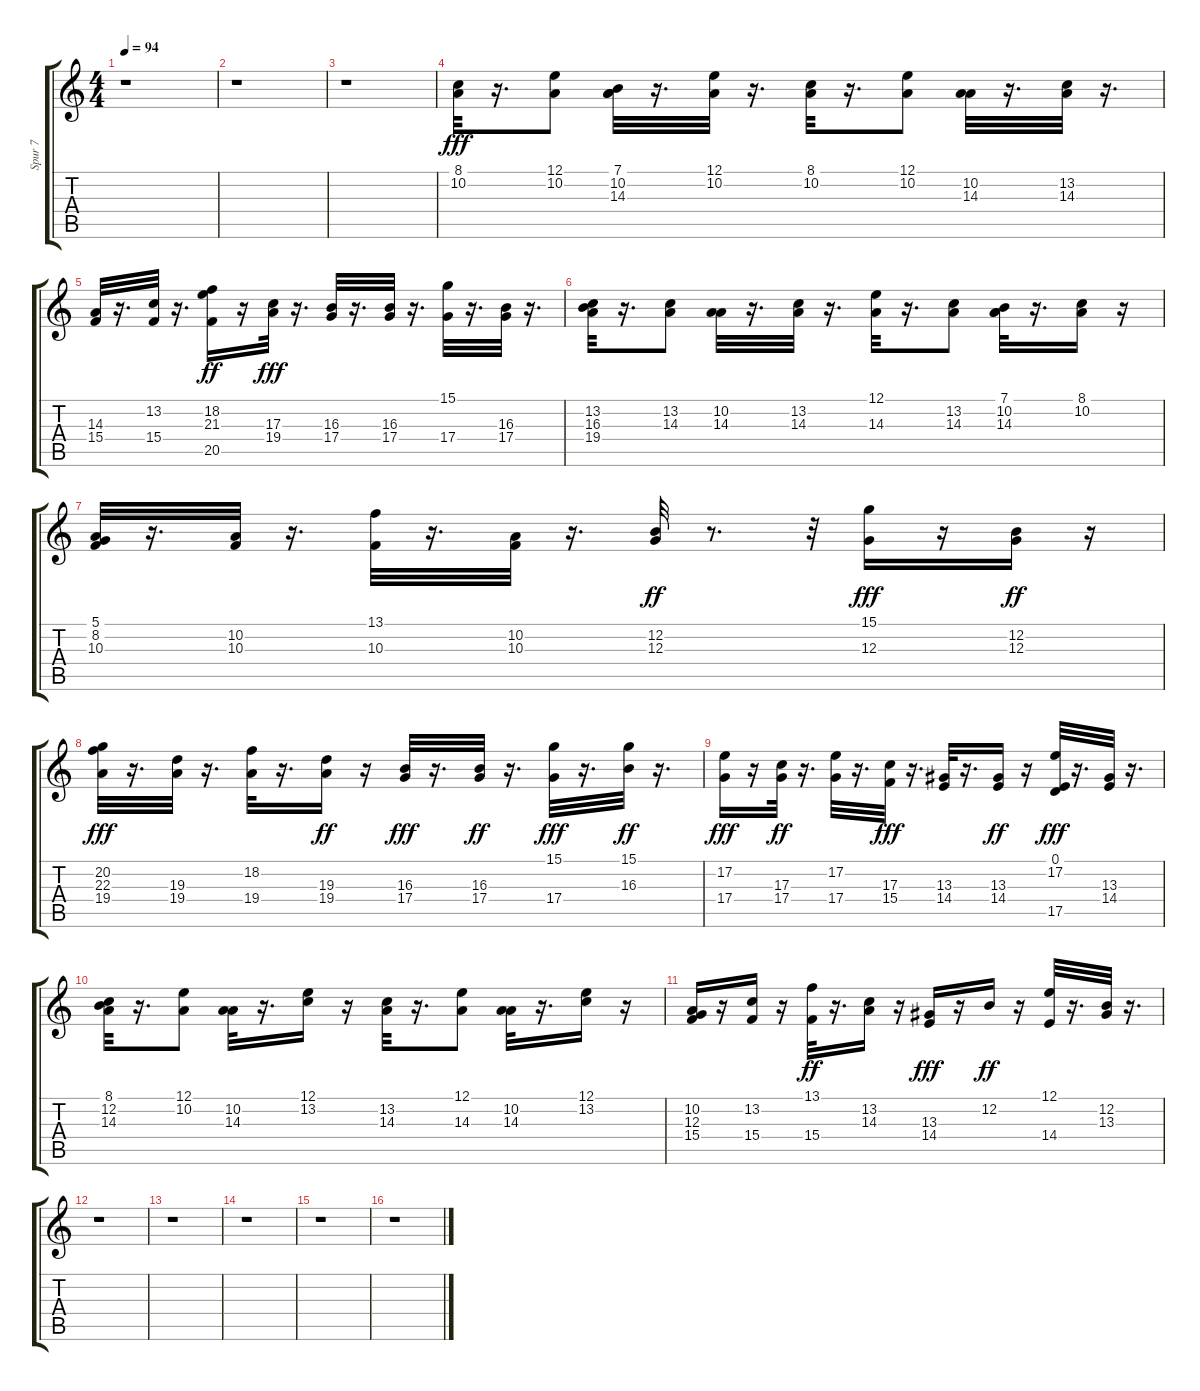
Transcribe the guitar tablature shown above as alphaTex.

\track ("Spur 7" "Spur 7") {instrument acousticgrandpiano}
\staff {score tabs}
\tuning (E4 B3 G3 D3 A2 E2) {hide}
\ts (4 4)
\tempo 94
\clef g2
\ks c
r.1{dy f} |
r.1 |
r.1 |
(8.1 10.2).32{dy fff balance 16 instrument marimba} r.16{d} (12.1 10.2).8 (7.1 10.2 14.3).32 r.16{d} (12.1 10.2).32 r.16{d} (8.1 10.2).32 r.16{d} (12.1 10.2).8 (10.2 14.3).32 r.16{d} (13.2 14.3).32 r.16{d} |
(14.3 15.4).32 r.16{d} (13.2 15.4).32 r.16{d} (18.2 21.3 20.5).16{dy ff} r.16 (17.3 19.4).32{dy fff} r.16{d} (16.3 17.4).32 r.16{d} (16.3 17.4).32 r.16{d} (15.1 17.4).32 r.16{d} (16.3 17.4).32 r.16{d} |
(13.2 16.3 19.4).32 r.16{d} (13.2 14.3).8 (10.2 14.3).32 r.16{d} (13.2 14.3).32 r.16{d} (12.1 14.3).32 r.16{d} (13.2 14.3).8 (7.1 10.2 14.3).32 r.16{d} (8.1 10.2).16 r.16 |
(5.1 8.2 10.3).32 r.16{d} (10.2 10.3).32 r.16{d} (13.1 10.3).32 r.16{d} (10.2 10.3).32 r.16{d} (12.2 12.3).32{dy ff} r.8{d} r.32 (15.1 12.3).16{dy fff} r.16 (12.2 12.3).16{dy ff} r.16 |
(20.2 22.3 19.4).32{dy fff} r.16{d} (19.3 19.4).32 r.16{d} (18.2 19.4).32 r.16{d} (19.3 19.4).16{dy ff} r.16 (16.3 17.4).32{dy fff} r.16{d} (16.3 17.4).32{dy ff} r.16{d} (15.1 17.4).32{dy fff} r.16{d} (15.1 16.3).32{dy ff} r.16{d} |
(17.2 17.4).16{dy fff} r.16 (17.3 17.4).32{dy ff} r.16{d} (17.2 17.4).32 r.16{d} (17.3 15.4).32{dy fff} r.16{d} (13.3 14.4).32 r.16{d} (13.3 14.4).16{dy ff} r.16 (0.1 17.2 17.5).32{dy fff} r.16{d} (13.3 14.4).32 r.16{d} |
(8.1 12.2 14.3).32 r.16{d} (12.1 10.2).8 (10.2 14.3).32 r.16{d} (12.1 13.2).16 r.16 (13.2 14.3).32 r.16{d} (12.1 14.3).8 (10.2 14.3).32 r.16{d} (12.1 13.2).16 r.16 |
(10.2 12.3 15.4).16 r.16 (13.2 15.4).16 r.16 (13.1 15.4).32{dy ff} r.16{d} (13.2 14.3).16 r.16 (13.3 14.4).16{dy fff} r.16 12.2.16{dy ff} r.16 (12.1 14.4).32 r.16{d} (12.2 13.3).32 r.16{d} |
r.1 |
r.1 |
r.1 |
r.1 |
r.1
